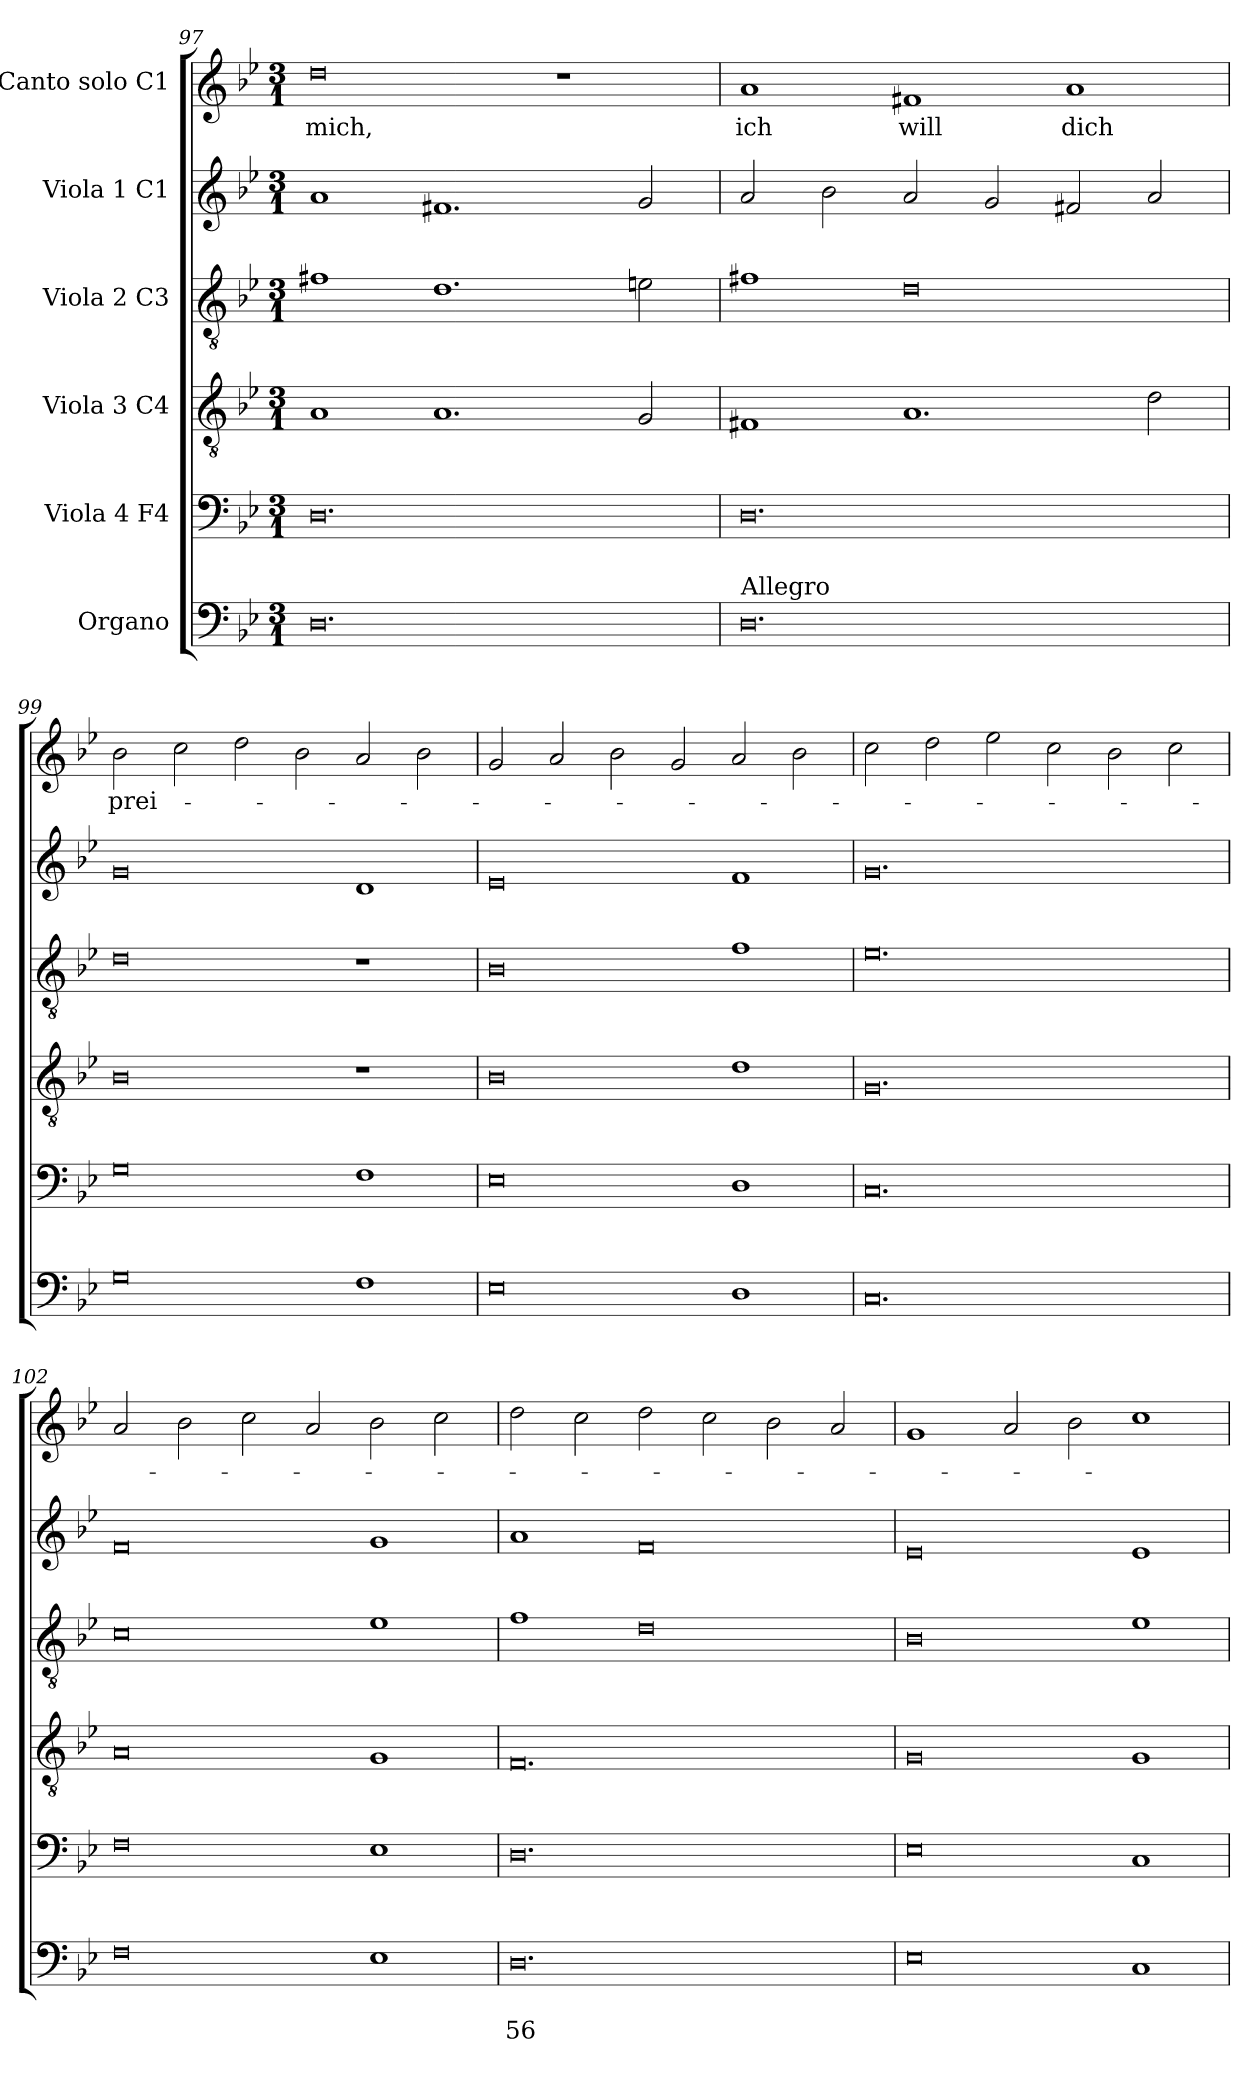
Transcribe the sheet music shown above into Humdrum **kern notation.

**kern	**text	**text	**kern	**kern	**kern	**kern	**kern	**text
*part6	*part6	*part6	*part5	*part4	*part3	*part2	*part1	*part1
*staff6	*staff6	*staff6	*staff5	*staff4	*staff3	*staff2	*staff1	*staff1
*I"Organo	*	*	*I"Viola 4 F4	*I"Viola 3 C4	*I"Viola 2 C3	*I"Viola 1 C1	*I"Canto solo C1	*
*clefF4	*	*	*clefF4	*clefGv2	*clefGv2	*clefG2	*clefG2	*
*k[b-e-]	*	*	*k[b-e-]	*k[b-e-]	*k[b-e-]	*k[b-e-]	*k[b-e-]	*
*B-:	*	*	*B-:	*B-:	*B-:	*B-:	*B-:	*
*M3/1	*	*	*M3/1	*M3/1	*M3/1	*M3/1	*M3/1	*
=97	=97	=97	=97	=97	=97	=97	=97	=97
!	!	!	!	!	!	!	!	!LO:LY:b
0.D	.	.	0.D	1A	1f#X	1a	0dd	mich,
.	.	.	.	1.A	1.d	1.f#X	.	.
.	.	.	.	.	.	.	1r	.
.	.	.	.	2G/	2en\	2g/	.	.
=98	=98	=98	=98	=98	=98	=98	=98	=98
!LO:TX:a:t=Allegro	!	!	!	!	!	!	!	!
!	!	!	!	!	!	!	!	!LO:LY:b
0.D	.	.	0.D	1F#X	1f#X	2a/	1a	ich
.	.	.	.	.	.	2b-\	.	.
!	!	!	!	!	!	!	!	!LO:LY:b
.	.	.	.	1.A	0d	2a/	1f#X	will
.	.	.	.	.	.	2g/	.	.
!	!	!	!	!	!	!	!	!LO:LY:b
.	.	.	.	.	.	2f#X/	1a	dich
.	.	.	.	2d\	.	2a/	.	.
=99	=99	=99	=99	=99	=99	=99	=99	=99
!	!	!	!	!	!	!	!	!LO:LY:b
0G	.	.	0G	0B-	0d	0g	2b-\	prei-
.	.	.	.	.	.	.	2cc\	.
.	.	.	.	.	.	.	2dd\	.
.	.	.	.	.	.	.	2b-\	.
1F	.	.	1F	1r	1r	1d	2a/	.
.	.	.	.	.	.	.	2b-\	.
!!LO:LB:g=z
=100	=100	=100	=100	=100	=100	=100	=100	=100
0E-	.	.	0E-	0B-	0B-	0e-	2g/	.
.	.	.	.	.	.	.	2a/	.
.	.	.	.	.	.	.	2b-\	.
.	.	.	.	.	.	.	2g/	.
1D	.	.	1D	1d	1f	1f	2a/	.
.	.	.	.	.	.	.	2b-\	.
=101	=101	=101	=101	=101	=101	=101	=101	=101
0.C	.	.	0.C	0.G	0.e-	0.g	2cc\	.
.	.	.	.	.	.	.	2dd\	.
.	.	.	.	.	.	.	2ee-\	.
.	.	.	.	.	.	.	2cc\	.
.	.	.	.	.	.	.	2b-\	.
.	.	.	.	.	.	.	2cc\	.
=102	=102	=102	=102	=102	=102	=102	=102	=102
0F	.	.	0F	0A	0c	0f	2a/	.
.	.	.	.	.	.	.	2b-\	.
.	.	.	.	.	.	.	2cc\	.
.	.	.	.	.	.	.	2a/	.
1E-	.	.	1E-	1G	1e-	1g	2b-\	.
.	.	.	.	.	.	.	2cc\	.
=103	=103	=103	=103	=103	=103	=103	=103	=103
!	!	!LO:LY:b	!	!	!	!	!	!
0.D	.	56	0.D	0.F	1f	1a	2dd\	.
.	.	.	.	.	.	.	2cc\	.
.	.	.	.	.	0d	0f	2dd\	.
.	.	.	.	.	.	.	2cc\	.
.	.	.	.	.	.	.	2b-\	.
.	.	.	.	.	.	.	2a/	.
=104	=104	=104	=104	=104	=104	=104	=104	=104
0E-	.	.	0E-	0G	0B-	0e-	1g	.
.	.	.	.	.	.	.	2a/	.
.	.	.	.	.	.	.	2b-\	.
1C	.	.	1C	1G	1e-	1e-	1cc	.
=	=	=	=	=	=	=	=	=
*-	*-	*-	*-	*-	*-	*-	*-	*-
